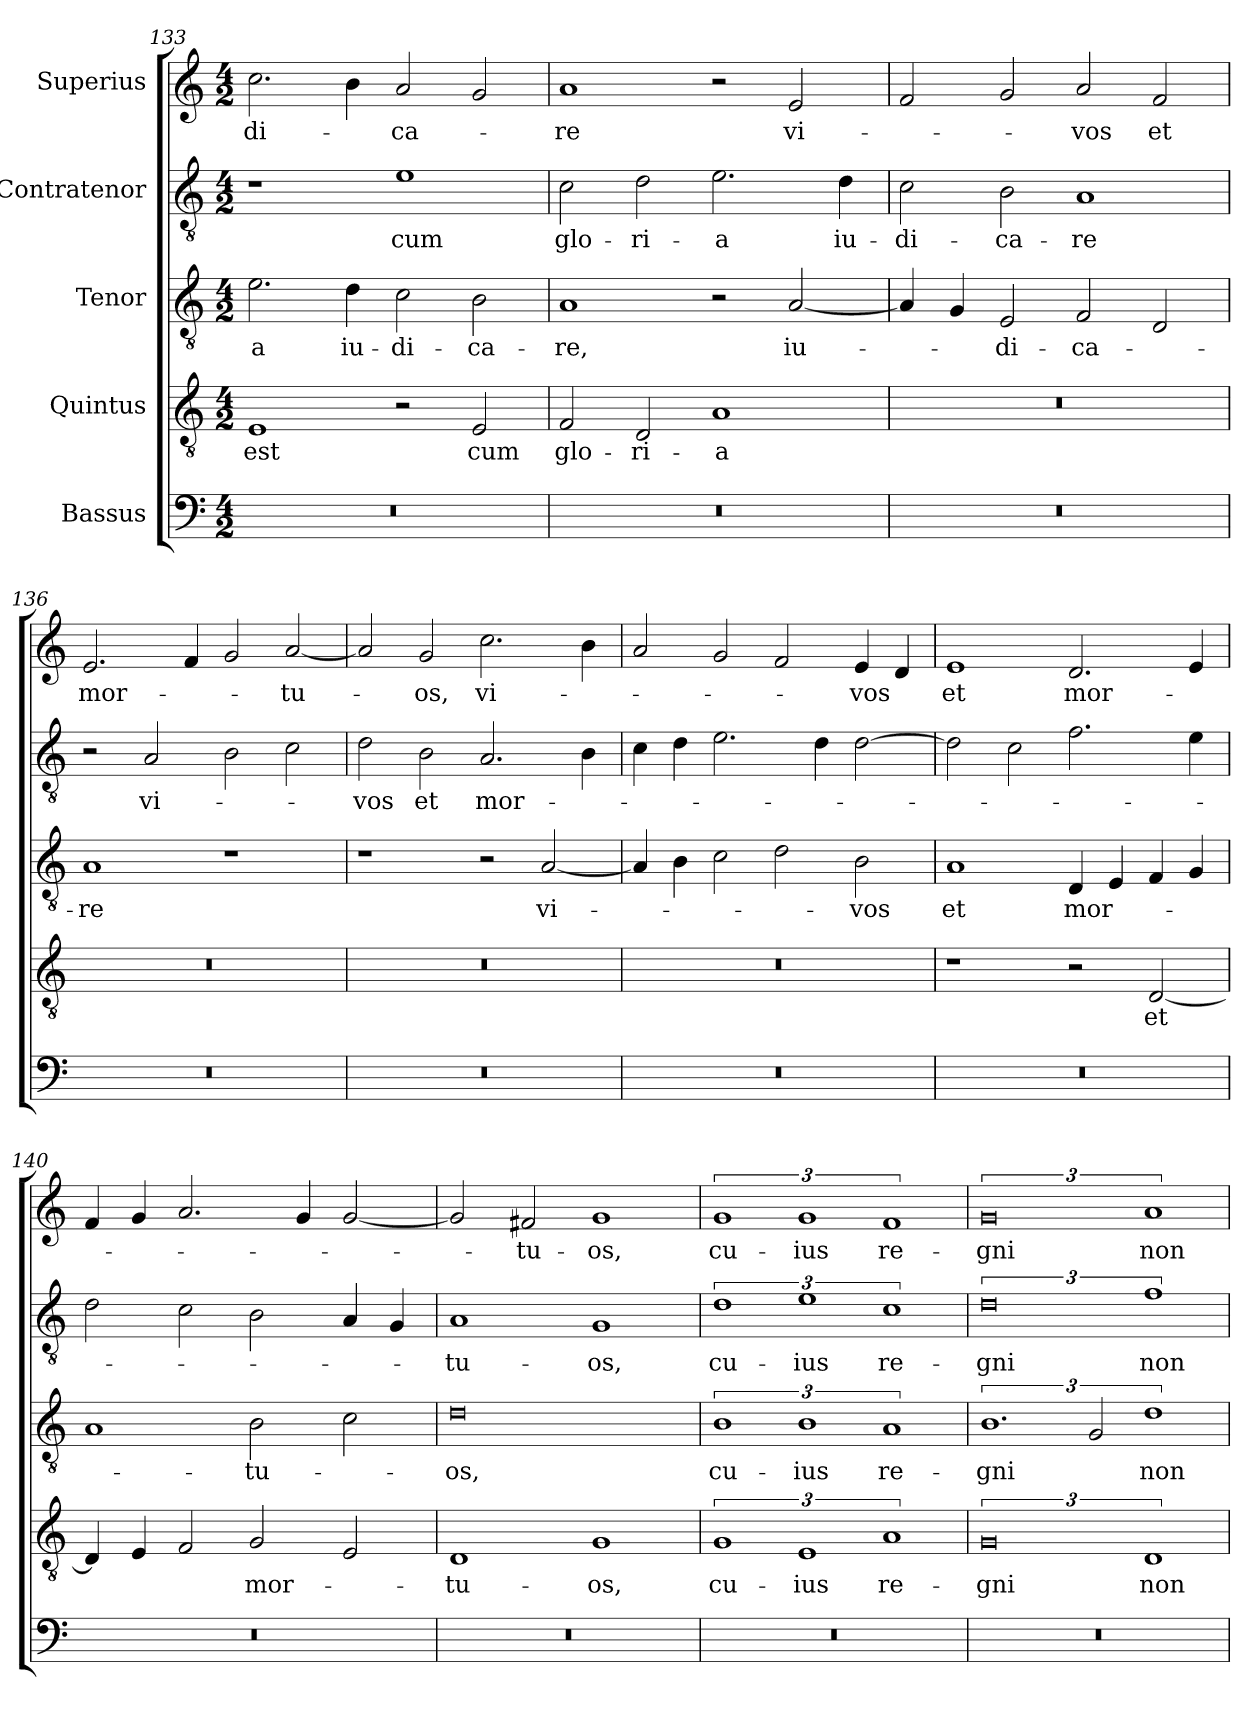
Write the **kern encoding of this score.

**kern	**kern	**text	**kern	**text	**kern	**text	**kern	**text
*part5	*part4	*part4	*part3	*part3	*part2	*part2	*part1	*part1
*staff5	*staff4	*staff4	*staff3	*staff3	*staff2	*staff2	*staff1	*staff1
*I"Bassus	*I"Quintus	*	*I"Tenor	*	*I"Contratenor	*	*I"Superius	*
*clefF4	*clefGv2	*	*clefGv2	*	*clefGv2	*	*clefG2	*
*k[]	*k[]	*	*k[]	*	*k[]	*	*k[]	*
*M4/2	*M4/2	*	*M4/2	*	*M4/2	*	*M4/2	*
=133	=133	=133	=133	=133	=133	=133	=133	=133
0r	1E/	est	2.e\	-a	1r	.	2.cc\	-di-
.	.	.	4d\	iu-	.	.	4b\	.
.	2r	.	2c\	-di-	1e/	cum	2a/	-ca-
.	2E/	cum	2B\	-ca-	.	.	2g/	.
=134	=134	=134	=134	=134	=134	=134	=134	=134
0r	2F/	glo-	1A/	-re,	2c\	glo-	1a/	-re
.	2D/	-ri-	.	.	2d\	-ri-	.	.
.	1A/	-a	2r	.	2.e\	-a	2r	.
.	.	.	[2A/	iu-	.	.	2e/	vi-
.	.	.	.	.	4d\	iu-	.	.
=135	=135	=135	=135	=135	=135	=135	=135	=135
0r	0r	.	4A/]	.	2c\	-di-	2f/	.
.	.	.	4G/	.	.	.	.	.
.	.	.	2E/	-di-	2B\	-ca-	2g/	.
.	.	.	2F/	-ca-	1A\	-re	2a/	-vos
.	.	.	2D/	.	.	.	2f/	et
=136	=136	=136	=136	=136	=136	=136	=136	=136
0r	0r	.	1A/	-re	2r	.	2.e/	mor-
.	.	.	.	.	2A/	vi-	.	.
.	.	.	.	.	.	.	4f/	.
.	.	.	1r	.	2B\	.	2g/	.
.	.	.	.	.	2c\	.	[2a/	-tu-
=137	=137	=137	=137	=137	=137	=137	=137	=137
0r	0r	.	1r	.	2d\	-vos	2a/]	.
.	.	.	.	.	2B\	et	2g/	-os,
.	.	.	2r	.	2.A/	mor-	2.cc\	vi-
.	.	.	[2A/	vi-	.	.	.	.
.	.	.	.	.	4B\	.	4b\	.
=138	=138	=138	=138	=138	=138	=138	=138	=138
0r	0r	.	4A/]	.	4c\	.	2a/	.
.	.	.	4B\	.	4d\	.	.	.
.	.	.	2c\	.	2.e\	.	2g/	.
.	.	.	2d\	.	.	.	2f/	.
.	.	.	.	.	4d\	.	.	.
.	.	.	2B\	-vos	[2d\	.	4e/	-vos
.	.	.	.	.	.	.	4d/	.
=139	=139	=139	=139	=139	=139	=139	=139	=139
0r	1r	.	1A/	et	2d\]	.	1e/	et
.	.	.	.	.	2c\	.	.	.
.	2r	.	4D/	mor-	2.f\	.	2.d/	mor-
.	.	.	4E/	.	.	.	.	.
.	[2D/	et	4F/	.	.	.	.	.
.	.	.	4G/	.	4e\	.	4e/	.
=140	=140	=140	=140	=140	=140	=140	=140	=140
0r	4D/]	.	1A/	.	2d\	.	4f/	.
.	4E/	.	.	.	.	.	4g/	.
.	2F/	.	.	.	2c\	.	2.a/	.
.	2G/	mor-	2B\	-tu-	2B\	.	.	.
.	.	.	.	.	.	.	4g/	.
.	2E/	.	2c\	.	4A/	.	[2g/	.
.	.	.	.	.	4G/	.	.	.
=141	=141	=141	=141	=141	=141	=141	=141	=141
0r	1D/	-tu-	0d\	-os,	1A/	-tu-	2g/]	.
.	.	.	.	.	.	.	2f#X/	-tu-
.	1G/	-os,	.	.	1G/	-os,	1g/	-os,
=142	=142	=142	=142	=142	=142	=142	=142	=142
0r	3%2G/	cu-	3%2B\	cu-	3%2d\	cu-	3%2g/	cu-
.	3%2E/	-ius	3%2B\	-ius	3%2e\	-ius	3%2g/	-ius
.	3%2A/	re-	3%2A/	re-	3%2c\	re-	3%2f/	re-
=143	=143	=143	=143	=143	=143	=143	=143	=143
0r	3%4G/	-gni	3%2.B\	-gni	3%4d\	-gni	3%4g/	-gni
.	.	.	3G/	.	.	.	.	.
.	3%2D/	non	3%2d\	non	3%2f\	non	3%2a/	non
=	=	=	=	=	=	=	=	=
*-	*-	*-	*-	*-	*-	*-	*-	*-
